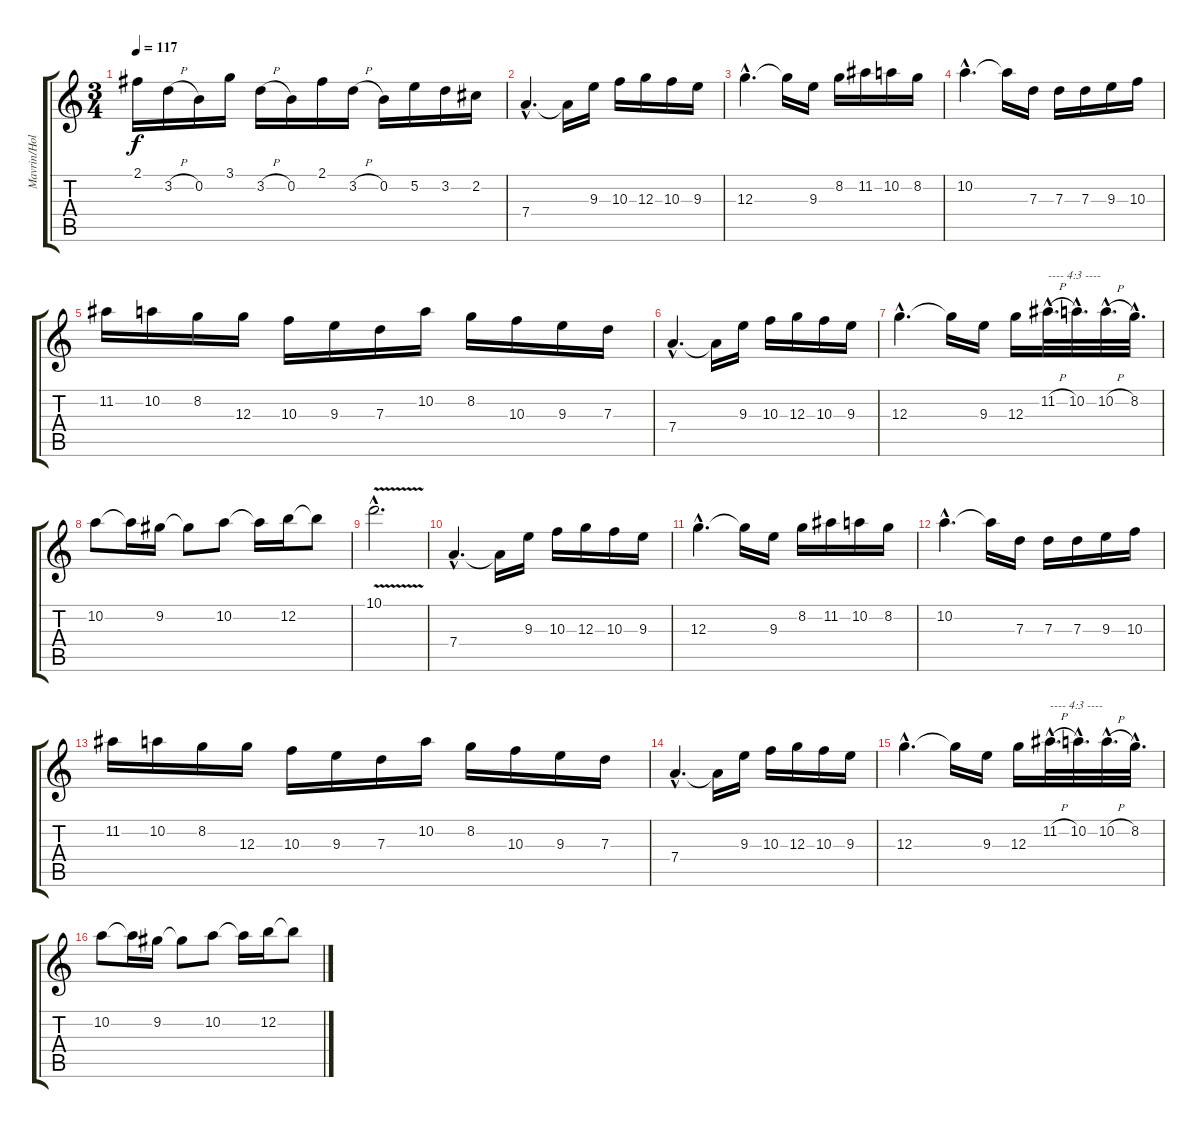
\track ("Mavrin/Holstinin" "Mavrin/Hol") {instrument distortionguitar}
\staff {score tabs}
\tuning (E4 B3 G3 D3 A2 E2) {hide}
\ts (3 4)
\tempo 117
\clef g2
\ks c
2.1.16{dy f} 3.2{h}.16 0.2.16 3.1.16 3.2{h}.16 0.2.16 2.1.16 3.2{h}.16 0.2.16 5.2.16 3.2.16 2.2.16 |
7.4{hac}.4{d} 7.4{t}.16 9.3.16 10.3.16 12.3.16 10.3.16 9.3.16 |
12.3{hac}.4{d} 12.3{t}.16 9.3.16 8.2.16 11.2.16 10.2.16 8.2.16 |
10.2{hac}.4{d} 10.2{t}.16 7.3.16 7.3.16 7.3.16 9.3.16 10.3.16 |
11.2.16 10.2.16 8.2.16 12.3.16 10.3.16 9.3.16 7.3.16 10.2.16 8.2.16 10.3.16 9.3.16 7.3.16 |
7.4{hac}.4{d} 7.4{t}.16 9.3.16 10.3.16 12.3.16 10.3.16 9.3.16 |
12.3{hac}.4{d} 12.3{t}.16 9.3.16 12.3.16 11.2{h hac}.32{d txt "---- 4:3 ----"} 10.2{hac}.32{d} 10.2{h hac}.32{d} 8.2{hac}.32{d} |
10.2.8 10.2{t}.16 9.2.16 9.2{t}.8 10.2.8 10.2{t}.16 12.2.16 12.2{t}.8 |
10.1{v hac}.2{d} |
7.4{hac}.4{d} 7.4{t}.16 9.3.16 10.3.16 12.3.16 10.3.16 9.3.16 |
12.3{hac}.4{d} 12.3{t}.16 9.3.16 8.2.16 11.2.16 10.2.16 8.2.16 |
10.2{hac}.4{d} 10.2{t}.16 7.3.16 7.3.16 7.3.16 9.3.16 10.3.16 |
11.2.16 10.2.16 8.2.16 12.3.16 10.3.16 9.3.16 7.3.16 10.2.16 8.2.16 10.3.16 9.3.16 7.3.16 |
7.4{hac}.4{d} 7.4{t}.16 9.3.16 10.3.16 12.3.16 10.3.16 9.3.16 |
12.3{hac}.4{d} 12.3{t}.16 9.3.16 12.3.16 11.2{h hac}.32{d txt "---- 4:3 ----"} 10.2{hac}.32{d} 10.2{h hac}.32{d} 8.2{hac}.32{d} |
10.2.8 10.2{t}.16 9.2.16 9.2{t}.8 10.2.8 10.2{t}.16 12.2.16 12.2{t}.8
